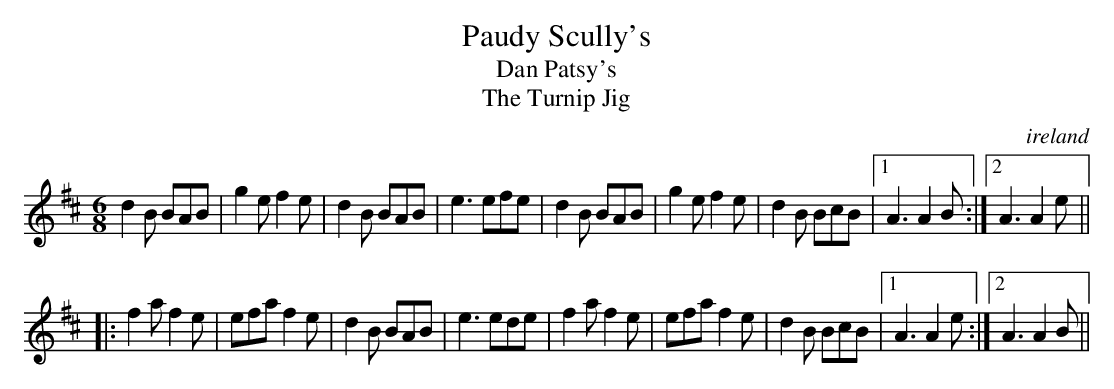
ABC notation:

X:1
T:Paudy Scully's
T:Dan Patsy's
T:The Turnip Jig
O:ireland
M:6/8
K:Bm
d2B BAB|g2e f2e|d2B BAB|e3 efe|d2B BAB|g2e f2e|d2B BcB|1 A3 A2B:|2 A3 A2e||
|:f2a f2e|efa f2e|d2B BAB|e3 ede|f2a f2e|efa f2e|d2B BcB|1 A3 A2e:|2 A3 A2B||
